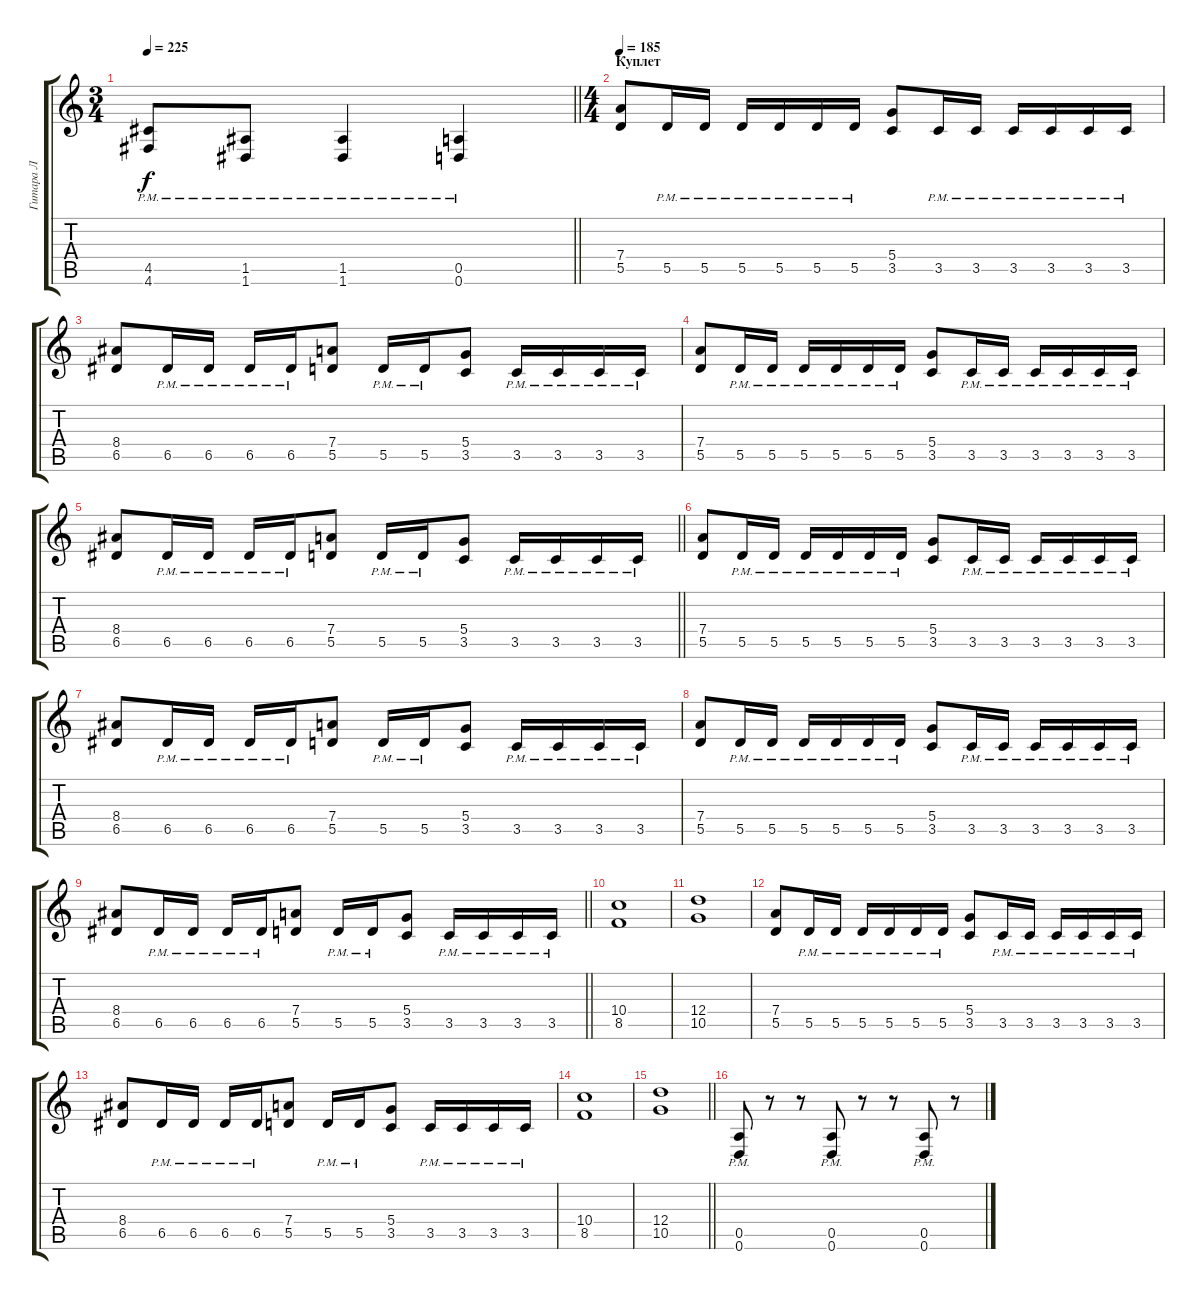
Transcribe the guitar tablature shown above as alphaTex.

\track ("Гитара Л" "Гитара Л") {instrument overdrivenguitar}
\staff {score tabs}
\tuning (E4 B3 G3 D3 A2 D2) {hide}
\ts (3 4)
\tempo 225
\clef g2
\barLineRight lightlight
\ks c
(4.5{pm} 4.6{pm}).8{dy f} (1.5{pm} 1.6{pm}).8 (1.5{pm} 1.6{pm}).4 (0.5{pm} 0.6{pm}).4 |
\ts (4 4)
\section ("" "Куплет")
\tempo 185
(7.4 5.5).8 5.5{pm}.16 5.5{pm}.16 5.5{pm}.16 5.5{pm}.16 5.5{pm}.16 5.5{pm}.16 (5.4 3.5).8 3.5{pm}.16 3.5{pm}.16 3.5{pm}.16 3.5{pm}.16 3.5{pm}.16 3.5{pm}.16 |
(8.4 6.5).8 6.5{pm}.16 6.5{pm}.16 6.5{pm}.16 6.5{pm}.16 (7.4 5.5).8 5.5{pm}.16 5.5{pm}.16 (5.4 3.5).8 3.5{pm}.16 3.5{pm}.16 3.5{pm}.16 3.5{pm}.16 |
(7.4 5.5).8 5.5{pm}.16 5.5{pm}.16 5.5{pm}.16 5.5{pm}.16 5.5{pm}.16 5.5{pm}.16 (5.4 3.5).8 3.5{pm}.16 3.5{pm}.16 3.5{pm}.16 3.5{pm}.16 3.5{pm}.16 3.5{pm}.16 |
\barLineRight lightlight
(8.4 6.5).8 6.5{pm}.16 6.5{pm}.16 6.5{pm}.16 6.5{pm}.16 (7.4 5.5).8 5.5{pm}.16 5.5{pm}.16 (5.4 3.5).8 3.5{pm}.16 3.5{pm}.16 3.5{pm}.16 3.5{pm}.16 |
(7.4 5.5).8 5.5{pm}.16 5.5{pm}.16 5.5{pm}.16 5.5{pm}.16 5.5{pm}.16 5.5{pm}.16 (5.4 3.5).8 3.5{pm}.16 3.5{pm}.16 3.5{pm}.16 3.5{pm}.16 3.5{pm}.16 3.5{pm}.16 |
(8.4 6.5).8 6.5{pm}.16 6.5{pm}.16 6.5{pm}.16 6.5{pm}.16 (7.4 5.5).8 5.5{pm}.16 5.5{pm}.16 (5.4 3.5).8 3.5{pm}.16 3.5{pm}.16 3.5{pm}.16 3.5{pm}.16 |
(7.4 5.5).8 5.5{pm}.16 5.5{pm}.16 5.5{pm}.16 5.5{pm}.16 5.5{pm}.16 5.5{pm}.16 (5.4 3.5).8 3.5{pm}.16 3.5{pm}.16 3.5{pm}.16 3.5{pm}.16 3.5{pm}.16 3.5{pm}.16 |
\barLineRight lightlight
(8.4 6.5).8 6.5{pm}.16 6.5{pm}.16 6.5{pm}.16 6.5{pm}.16 (7.4 5.5).8 5.5{pm}.16 5.5{pm}.16 (5.4 3.5).8 3.5{pm}.16 3.5{pm}.16 3.5{pm}.16 3.5{pm}.16 |
\section ("" " ")
(10.4 8.5).1 |
(12.4 10.5).1 |
(7.4 5.5).8 5.5{pm}.16 5.5{pm}.16 5.5{pm}.16 5.5{pm}.16 5.5{pm}.16 5.5{pm}.16 (5.4 3.5).8 3.5{pm}.16 3.5{pm}.16 3.5{pm}.16 3.5{pm}.16 3.5{pm}.16 3.5{pm}.16 |
(8.4 6.5).8 6.5{pm}.16 6.5{pm}.16 6.5{pm}.16 6.5{pm}.16 (7.4 5.5).8 5.5{pm}.16 5.5{pm}.16 (5.4 3.5).8 3.5{pm}.16 3.5{pm}.16 3.5{pm}.16 3.5{pm}.16 |
(10.4 8.5).1 |
\barLineRight lightlight
(12.4 10.5).1 |
(0.5{pm} 0.6{pm}).8 r.8 r.8 (0.5{pm} 0.6{pm}).8 r.8 r.8 (0.5{pm} 0.6{pm}).8 r.8
